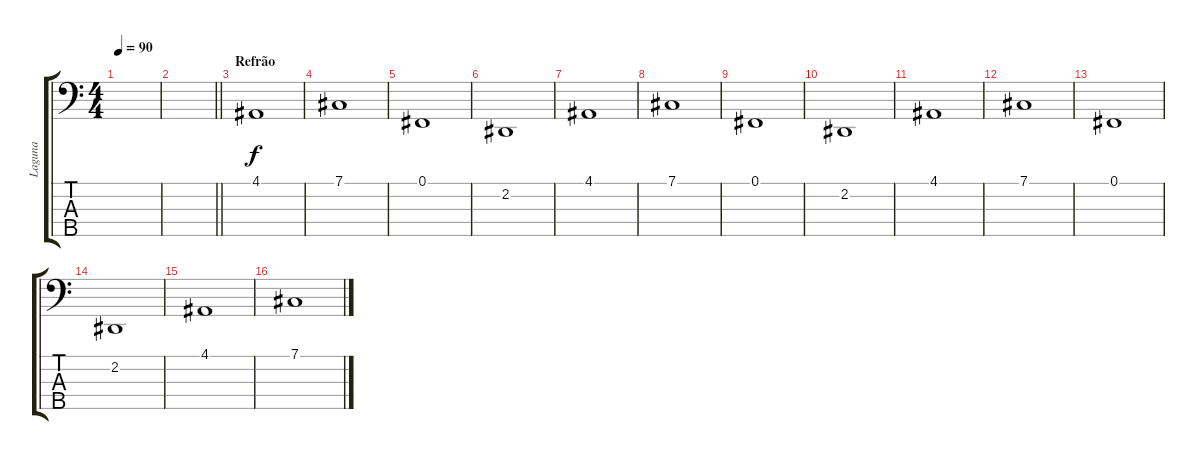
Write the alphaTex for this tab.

\track ("Laguna" "Laguna") {instrument stringensemble1}
\staff {score tabs}
\tuning (Gb2 Db2 Ab1 Eb1 Bb0) {hide}
\ts (4 4)
\tempo 90
\clef f4
\ks c
|
\barLineRight lightlight
|
\section ("" "Refrão")
4.1.1 |
7.1.1 |
0.1.1 |
2.2.1 |
4.1.1 |
7.1.1 |
0.1.1 |
2.2.1 |
4.1.1 |
7.1.1 |
0.1.1 |
2.2.1 |
4.1.1 |
7.1.1
